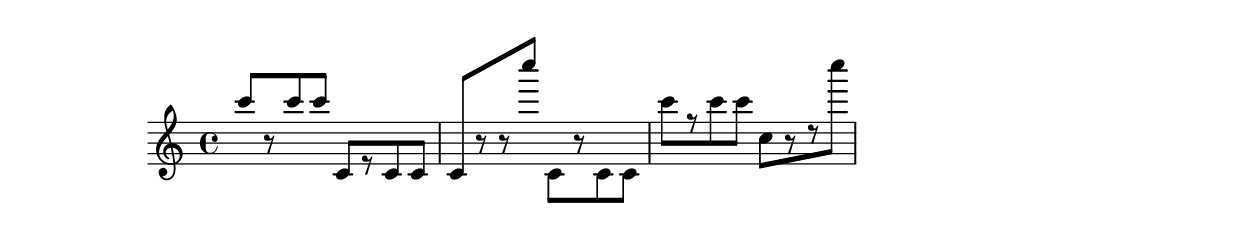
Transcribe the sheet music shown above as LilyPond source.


\header {
    
    texidoc = "Rests under beams are only moved if necessary."

}

\version "2.1.22"

\score {
    \new Staff
    \notes {
	\stemUp
	\transpose c c' {
	    c''8[ r8 c''8 c''8]
	    c8[ r8 c8 c8]
	    c8[ r8 r8 c'''8]	
	    \stemDown
	    c8[ r8 c8 c8]
	    c''8[ r8 c''8 c''8]
	    c'8[ r8 r8 c'''8]
	}
    }
    \paper { raggedright = ##t }
}
